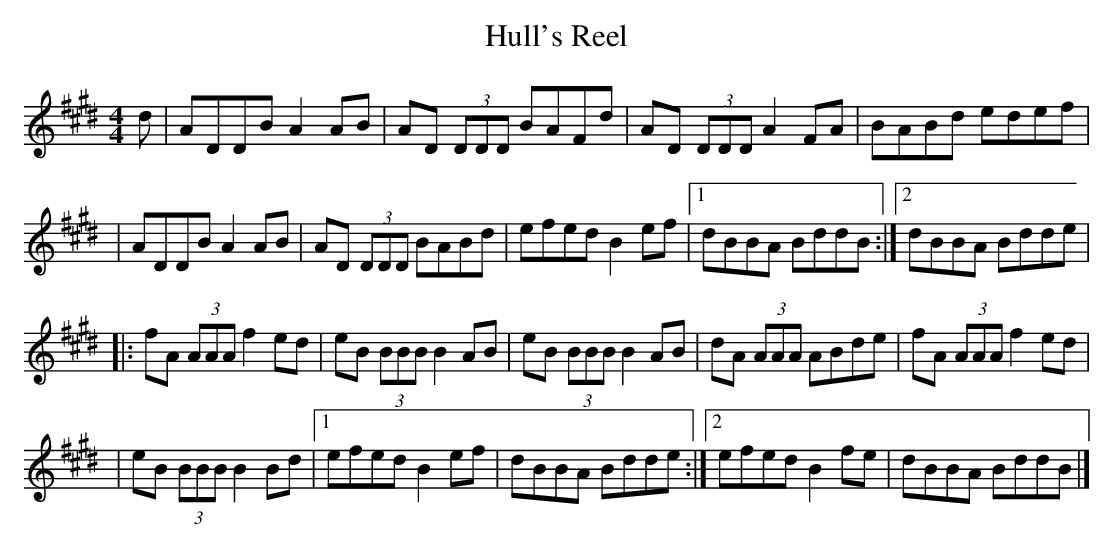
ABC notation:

X:1
T: Hull's Reel
M: 4/4
L: 1/8
K: E
d \
| ADDB A2AB | AD (3DDD BAFd | AD (3DDD A2FA | BABd edef |
| ADDB A2AB | AD (3DDD BABd | efed B2ef |1 dBBA BddB :|2 dBBA Bdde |
|: fA (3AAA f2ed | eB (3BBB B2AB | eB (3BBB B2AB | dA (3AAA ABde | fA (3AAA f2ed |
| eB (3BBB B2Bd |1 efed B2ef | dBBA Bdde :|2 efed B2fe | dBBA BddB |]
